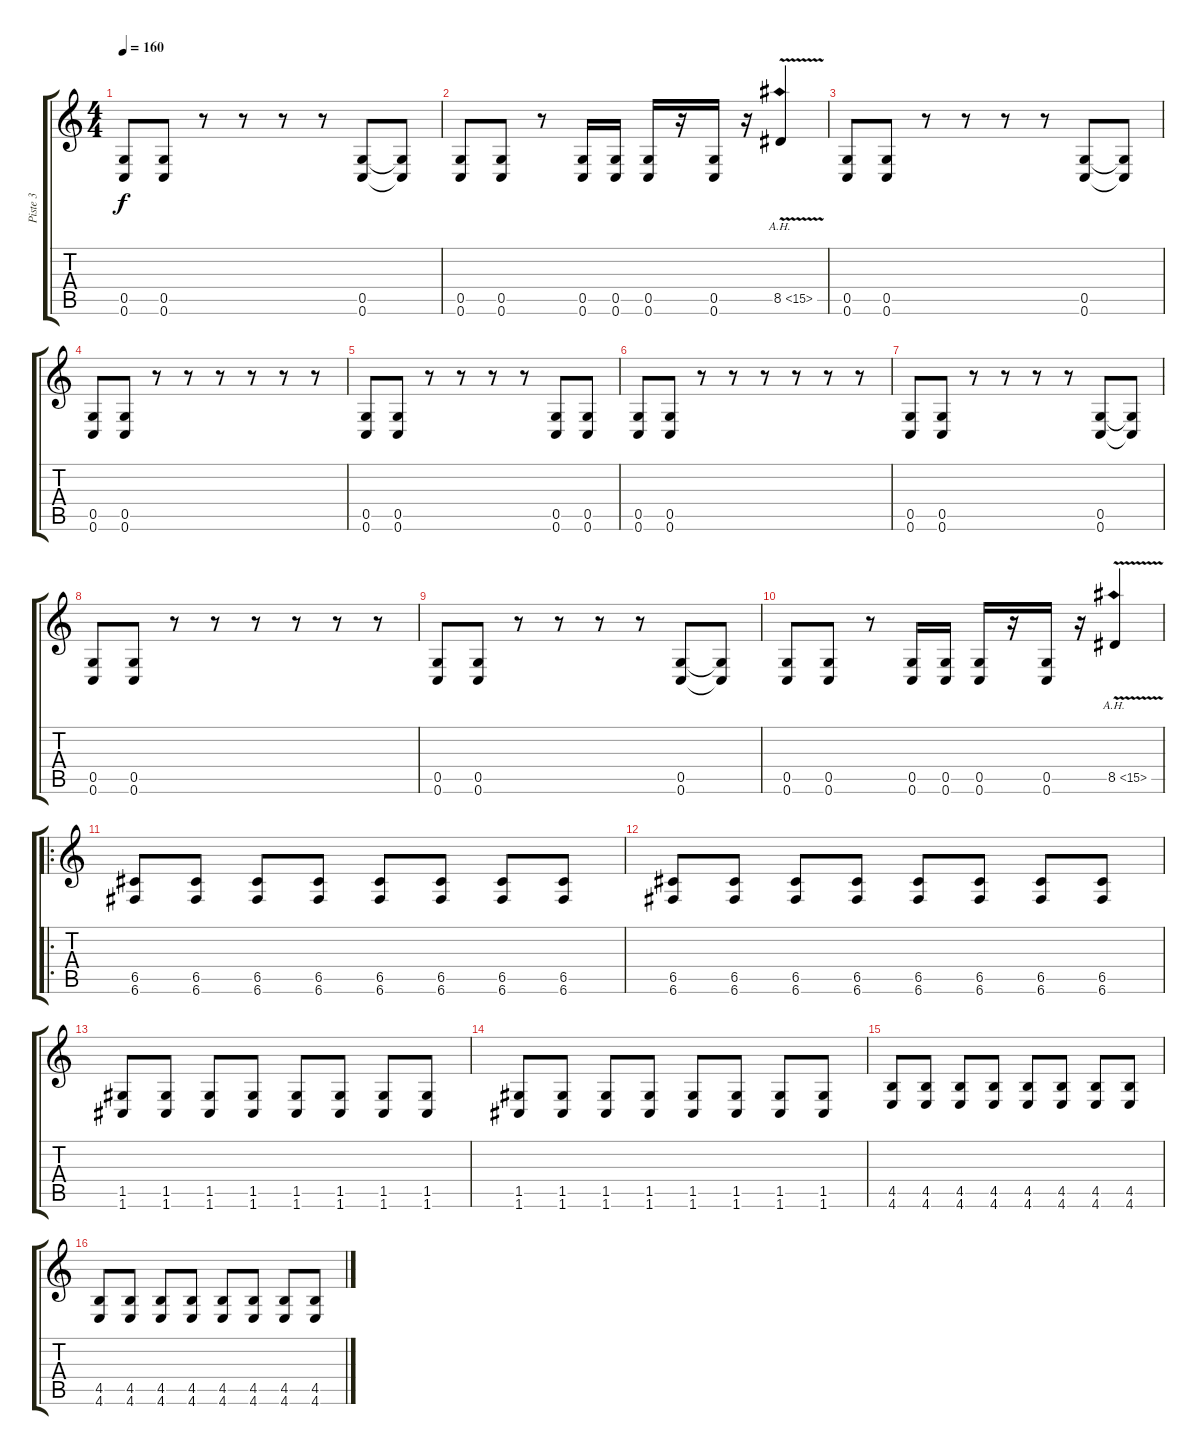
\track ("Piste 3" "Piste 3") {instrument overdrivenguitar}
\staff {score tabs}
\tuning (D4 A3 F3 C3 G2 C2) {hide}
\ts (4 4)
\tempo 160
\clef g2
\ks c
(0.5 0.6).8{dy f} (0.5 0.6).8 r.8 r.8 r.8 r.8 (0.5 0.6).8 (0.5{t} 0.6{t}).8 |
(0.5 0.6).8 (0.5 0.6).8 r.8 (0.5 0.6).16 (0.5 0.6).16 (0.5 0.6).16 r.16 (0.5 0.6).16 r.16 8.5{ah 7 v}.4 |
(0.5 0.6).8 (0.5 0.6).8 r.8 r.8 r.8 r.8 (0.5 0.6).8 (0.5{t} 0.6{t}).8 |
(0.5 0.6).8 (0.5 0.6).8 r.8 r.8 r.8 r.8 r.8 r.8 |
(0.5 0.6).8 (0.5 0.6).8 r.8 r.8 r.8 r.8 (0.5 0.6).8 (0.5 0.6).8 |
(0.5 0.6).8 (0.5 0.6).8 r.8 r.8 r.8 r.8 r.8 r.8 |
(0.5 0.6).8 (0.5 0.6).8 r.8 r.8 r.8 r.8 (0.5 0.6).8 (0.5{t} 0.6{t}).8 |
(0.5 0.6).8 (0.5 0.6).8 r.8 r.8 r.8 r.8 r.8 r.8 |
(0.5 0.6).8 (0.5 0.6).8 r.8 r.8 r.8 r.8 (0.5 0.6).8 (0.5{t} 0.6{t}).8 |
(0.5 0.6).8 (0.5 0.6).8 r.8 (0.5 0.6).16 (0.5 0.6).16 (0.5 0.6).16 r.16 (0.5 0.6).16 r.16 8.5{ah 7 v}.4 |
\ro
(6.5 6.6).8 (6.5 6.6).8 (6.5 6.6).8 (6.5 6.6).8 (6.5 6.6).8 (6.5 6.6).8 (6.5 6.6).8 (6.5 6.6).8 |
(6.5 6.6).8 (6.5 6.6).8 (6.5 6.6).8 (6.5 6.6).8 (6.5 6.6).8 (6.5 6.6).8 (6.5 6.6).8 (6.5 6.6).8 |
(1.5 1.6).8 (1.5 1.6).8 (1.5 1.6).8 (1.5 1.6).8 (1.5 1.6).8 (1.5 1.6).8 (1.5 1.6).8 (1.5 1.6).8 |
(1.5 1.6).8 (1.5 1.6).8 (1.5 1.6).8 (1.5 1.6).8 (1.5 1.6).8 (1.5 1.6).8 (1.5 1.6).8 (1.5 1.6).8 |
(4.5 4.6).8 (4.5 4.6).8 (4.5 4.6).8 (4.5 4.6).8 (4.5 4.6).8 (4.5 4.6).8 (4.5 4.6).8 (4.5 4.6).8 |
(4.5 4.6).8 (4.5 4.6).8 (4.5 4.6).8 (4.5 4.6).8 (4.5 4.6).8 (4.5 4.6).8 (4.5 4.6).8 (4.5 4.6).8
